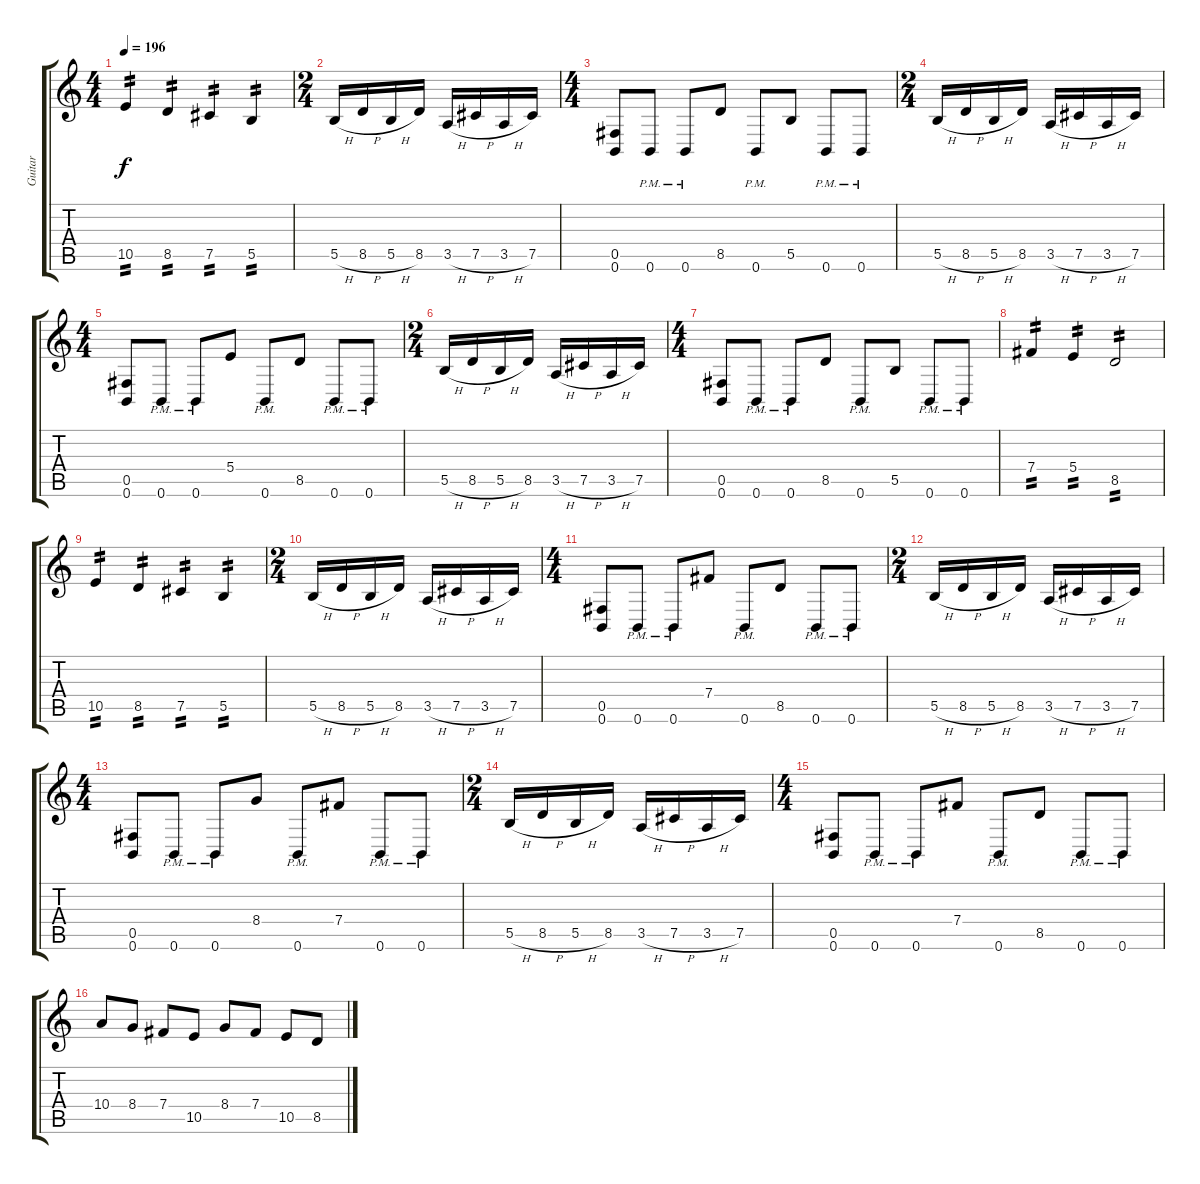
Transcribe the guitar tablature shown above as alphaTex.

\track ("Guitar" "Guitar") {instrument distortionguitar}
\staff {score tabs}
\tuning (Db4 Ab3 E3 B2 Gb2 B1) {hide}
\ts (4 4)
\tempo 196
\clef g2
\ks c
10.5.4{tp 2 dy f} 8.5.4{tp 2} 7.5.4{tp 2} 5.5.4{tp 2} |
\ts (2 4)
5.5{h}.16 8.5{h}.16 5.5{h}.16 8.5.16 3.5{h}.16 7.5{h}.16 3.5{h}.16 7.5.16 |
\ts (4 4)
(0.5 0.6).8 0.6{pm}.8 0.6{pm}.8 8.5.8 0.6{pm}.8 5.5.8 0.6{pm}.8 0.6{pm}.8 |
\ts (2 4)
5.5{h}.16 8.5{h}.16 5.5{h}.16 8.5.16 3.5{h}.16 7.5{h}.16 3.5{h}.16 7.5.16 |
\ts (4 4)
(0.5 0.6).8 0.6{pm}.8 0.6{pm}.8 5.4.8 0.6{pm}.8 8.5.8 0.6{pm}.8 0.6{pm}.8 |
\ts (2 4)
5.5{h}.16 8.5{h}.16 5.5{h}.16 8.5.16 3.5{h}.16 7.5{h}.16 3.5{h}.16 7.5.16 |
\ts (4 4)
(0.5 0.6).8 0.6{pm}.8 0.6{pm}.8 8.5.8 0.6{pm}.8 5.5.8 0.6{pm}.8 0.6{pm}.8 |
7.4.4{tp 2} 5.4.4{tp 2} 8.5.2{tp 2} |
10.5.4{tp 2} 8.5.4{tp 2} 7.5.4{tp 2} 5.5.4{tp 2} |
\ts (2 4)
5.5{h}.16 8.5{h}.16 5.5{h}.16 8.5.16 3.5{h}.16 7.5{h}.16 3.5{h}.16 7.5.16 |
\ts (4 4)
(0.5 0.6).8 0.6{pm}.8 0.6{pm}.8 7.4.8 0.6{pm}.8 8.5.8 0.6{pm}.8 0.6{pm}.8 |
\ts (2 4)
5.5{h}.16 8.5{h}.16 5.5{h}.16 8.5.16 3.5{h}.16 7.5{h}.16 3.5{h}.16 7.5.16 |
\ts (4 4)
(0.5 0.6).8 0.6{pm}.8 0.6{pm}.8 8.4.8 0.6{pm}.8 7.4.8 0.6{pm}.8 0.6{pm}.8 |
\ts (2 4)
5.5{h}.16 8.5{h}.16 5.5{h}.16 8.5.16 3.5{h}.16 7.5{h}.16 3.5{h}.16 7.5.16 |
\ts (4 4)
(0.5 0.6).8 0.6{pm}.8 0.6{pm}.8 7.4.8 0.6{pm}.8 8.5.8 0.6{pm}.8 0.6{pm}.8 |
10.4.8 8.4.8 7.4.8 10.5.8 8.4.8 7.4.8 10.5.8 8.5.8
